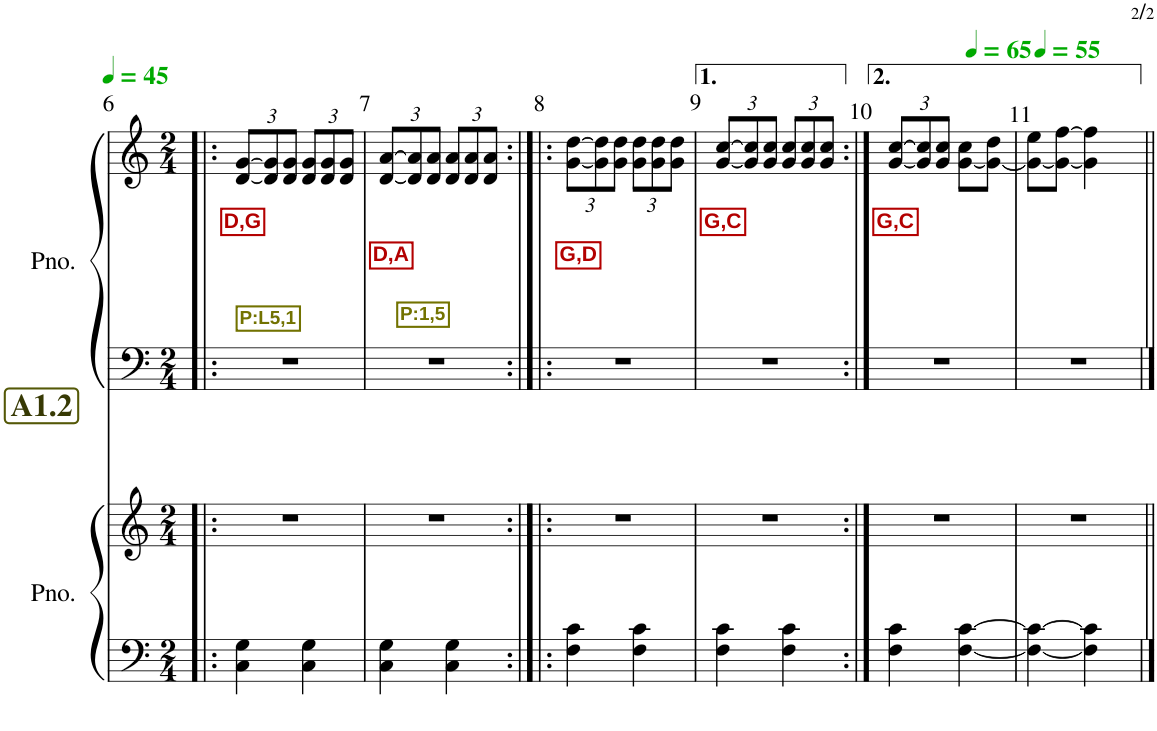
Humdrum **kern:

**kern	**kern	**kern	**kern	**text	**text	**text
*part2	*part2	*part1	*part1	*part1	*part1	*part1
*staff4	*staff3	*staff2	*staff1	*staff1	*staff1	*staff1
*I"ピアノ	*	*I"ピアノ	*	*	*	*
!!LO:PB:g=z
*clefF4	*clefG2	*clefF4	*clefG2	*	*	*
*k[]	*k[]	*k[]	*k[]	*	*	*
*M2/4	*M2/4	*M2/4	*M2/4	*	*	*
*MM45	*MM45	*MM45	*MM45	*	*	*
*	*	*	*Xbrackettup	*	*	*
!!LO:REH:place=s1:b:B:cj:color=#373904:fs=15:t=A1.2
=6!|:	=6!|:	=6!|:	=6!|:	=6!|:	=6!|:	=6!|:
!	!	!	!	!	!LO:LY:b:color=#B30000	!LO:LY:b:color=#727200
4C\ 4G\	2r	2r	[12d/ [12g/L	.	D,G	P:L5,1
.	.	.	12d/] 12g/]	.	.	.
.	.	.	12d/ 12g/J	.	.	.
4C\ 4G\	.	.	12d/ 12g/L	.	.	.
.	.	.	12d/ 12g/	.	.	.
.	.	.	12d/ 12g/J	.	.	.
=7	=7	=7	=7	=7	=7	=7
!	!	!	!	!	!LO:LY:b:color=#B30000	!LO:LY:b:color=#727200
4C\ 4G\	2r	2r	[12d/ [12a/L	.	D,A	P:1,5
.	.	.	12d/] 12a/]	.	.	.
.	.	.	12d/ 12a/J	.	.	.
4C\ 4G\	.	.	12d/ 12a/L	.	.	.
.	.	.	12d/ 12a/	.	.	.
.	.	.	12d/ 12a/J	.	.	.
=8:|!|:	=8:|!|:	=8:|!|:	=8:|!|:	=8:|!|:	=8:|!|:	=8:|!|:
!	!	!	!	!	!LO:LY:b:color=#B30000	!
4F\ 4c\	2r	2r	[12g\ [12dd\L	.	G,D	.
.	.	.	12g\] 12dd\]	.	.	.
.	.	.	12g\ 12dd\J	.	.	.
4F\ 4c\	.	.	12g\ 12dd\L	.	.	.
.	.	.	12g\ 12dd\	.	.	.
.	.	.	12g\ 12dd\J	.	.	.
=9	=9	=9	=9	=9	=9	=9
!	!	!	!	!	!LO:LY:b:color=#B30000	!
4F\ 4c\	2r	2r	[12g/ [12cc/L	.	G,C	.
.	.	.	12g/] 12cc/]	.	.	.
.	.	.	12g/ 12cc/J	.	.	.
4F\ 4c\	.	.	12g/ 12cc/L	.	.	.
.	.	.	12g/ 12cc/	.	.	.
.	.	.	12g/ 12cc/J	.	.	.
=10:|!	=10:|!	=10:|!	=10:|!	=10:|!	=10:|!	=10:|!
!	!	!	!	!	!LO:LY:b:color=#B30000	!
4F\ 4c\	2r	2r	[12g/ [12cc/L	.	G,C	.
.	.	.	12g/] 12cc/]	.	.	.
.	.	.	12g/ 12cc/J	.	.	.
*	*	*	*MM65	*	*	*
[4F\ [4c\	.	.	[8g\ 8cc\L	.	.	.
.	.	.	8g\_ 8dd\J	.	.	.
=11	=11	=11	=11	=11	=11	=11
*	*	*	*MM55	*	*	*
4F\_ 4c\_	2r	2r	8g\_ 8ee\L	.	.	.
.	.	.	8g\_ [8ff\J	.	.	.
4F\] 4c\]	.	.	4g\] 4ff\]	.	.	.
=||	=||	=||	=||	=||	=||	=||
*-	*-	*-	*-	*-	*-	*-
